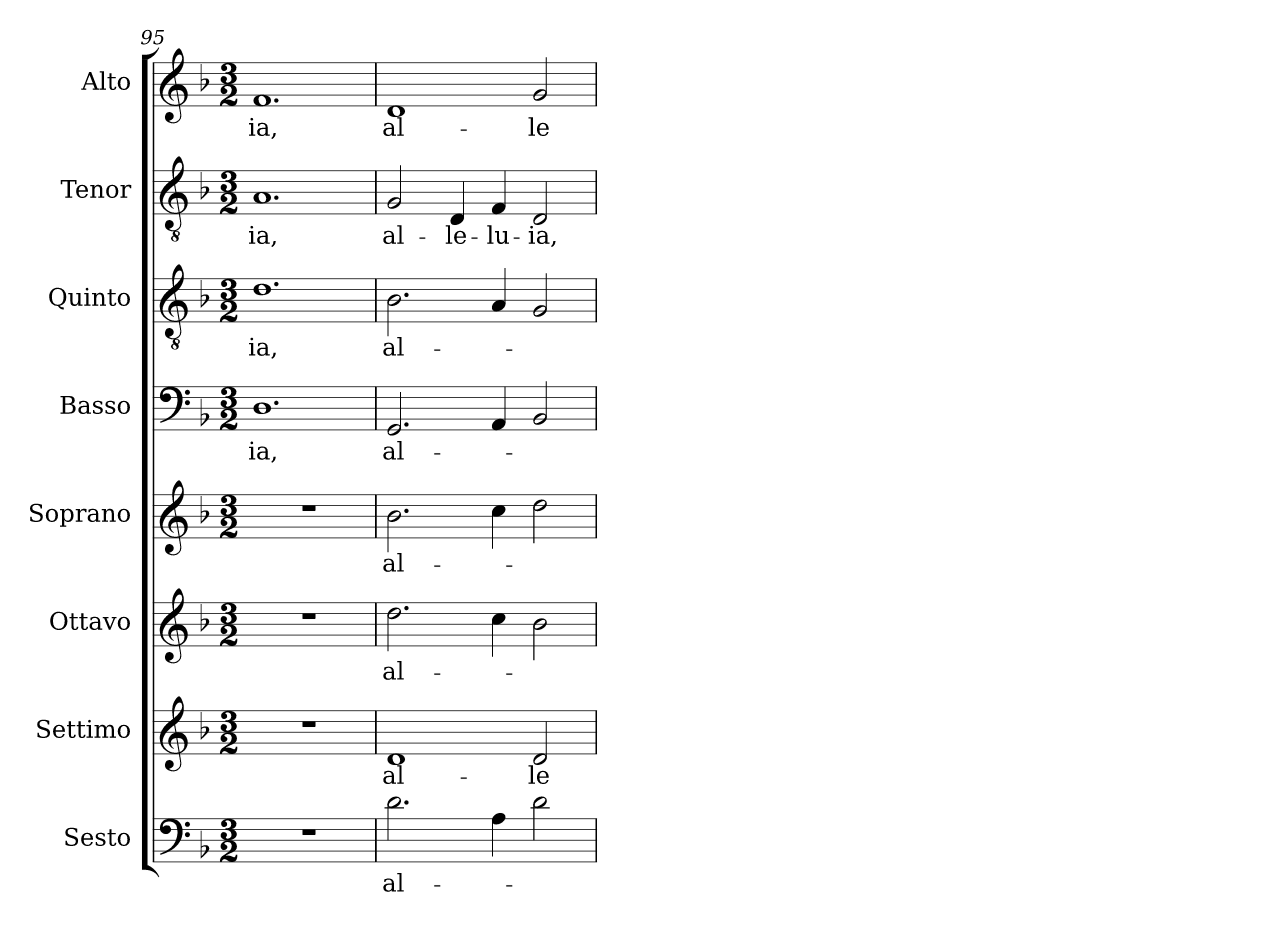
**kern	**text	**kern	**text	**kern	**text	**kern	**text	**kern	**text	**kern	**text	**kern	**text	**kern	**text
*part8	*part8	*part7	*part7	*part6	*part6	*part5	*part5	*part4	*part4	*part3	*part3	*part2	*part2	*part1	*part1
*staff8	*staff8	*staff7	*staff7	*staff6	*staff6	*staff5	*staff5	*staff4	*staff4	*staff3	*staff3	*staff2	*staff2	*staff1	*staff1
*I"Sesto	*	*I"Settimo	*	*I"Ottavo	*	*I"Soprano	*	*I"Basso	*	*I"Quinto	*	*I"Tenor	*	*I"Alto	*
*I'Ss.	*	*I'St.	*	*I'Ot.	*	*I'S.	*	*I'B.	*	*I'Q.	*	*I'T.	*	*I'A.	*
*clefF4	*	*clefG2	*	*clefG2	*	*clefG2	*	*clefF4	*	*clefGv2	*	*clefGv2	*	*clefG2	*
*	*	*	*	*	*	*	*	*	*	*ITrd7c12	*	*ITrd7c12	*	*	*
*k[b-]	*	*k[b-]	*	*k[b-]	*	*k[b-]	*	*k[b-]	*	*k[b-]	*	*k[b-]	*	*k[b-]	*
*F:	*	*F:	*	*F:	*	*F:	*	*F:	*	*F:	*	*F:	*	*F:	*
*M3/2	*	*M3/2	*	*M3/2	*	*M3/2	*	*M3/2	*	*M3/2	*	*M3/2	*	*M3/2	*
=95	=95	=95	=95	=95	=95	=95	=95	=95	=95	=95	=95	=95	=95	=95	=95
!LO:N:vis=1	!	!LO:N:vis=1	!	!LO:N:vis=1	!	!LO:N:vis=1	!	!	!	!	!	!	!	!	!
!	!	!	!	!	!	!	!	!	!LO:LY:b:color=#000000	!	!	!	!	!	!
!	!	!	!	!	!	!	!	!	!	!	!LO:LY:b:color=#000000	!	!	!	!
!	!	!	!	!	!	!	!	!	!	!	!	!	!LO:LY:b:color=#000000	!	!
!	!	!	!	!	!	!	!	!	!	!	!	!	!	!	!LO:LY:b:color=#000000
1.r	.	1.r	.	1.r	.	1.r	.	1.Di	-ia,	1.Di	-ia,	1.AAi	-ia,	1.fi	-ia,
!!LO:LB:g=z
=96	=96	=96	=96	=96	=96	=96	=96	=96	=96	=96	=96	=96	=96	=96	=96
!	!LO:LY:b:color=#000000	!	!	!	!	!	!	!	!	!	!	!	!	!	!
!	!	!	!LO:LY:b:color=#000000	!	!	!	!	!	!	!	!	!	!	!	!
!	!	!	!	!	!LO:LY:b:color=#000000	!	!	!	!	!	!	!	!	!	!
!	!	!	!	!	!	!	!LO:LY:b:color=#000000	!	!	!	!	!	!	!	!
!	!	!	!	!	!	!	!	!	!LO:LY:b:color=#000000	!	!	!	!	!	!
!	!	!	!	!	!	!	!	!	!	!	!LO:LY:b:color=#000000	!	!	!	!
!	!	!	!	!	!	!	!	!	!	!	!	!	!LO:LY:b:color=#000000	!	!
!	!	!	!	!	!	!	!	!	!	!	!	!	!	!	!LO:LY:b:color=#000000
2.di\	al-	1di	al-	2.ddi\	al-	2.b-i\	al-	2.GGi/	al-	2.BB-i\	al-	2GGi/	al-	1di	al-
!	!	!	!	!	!	!	!	!	!	!	!	!	!LO:LY:b:color=#000000	!	!
.	.	.	.	.	.	.	.	.	.	.	.	4DDi/	-le-	.	.
!	!	!	!	!	!	!	!	!	!	!	!	!	!LO:LY:b:color=#000000	!	!
4Ai\	.	.	.	4cci\	.	4cci\	.	4AAi/	.	4AAi/	.	4FFi/	-lu-	.	.
!	!	!	!LO:LY:b:color=#000000	!	!	!	!	!	!	!	!	!	!	!	!
!	!	!	!	!	!	!	!	!	!	!	!	!	!LO:LY:b:color=#000000	!	!
!	!	!	!	!	!	!	!	!	!	!	!	!	!	!	!LO:LY:b:color=#000000
2di\	.	2di/	-le-	2b-i\	.	2ddi\	.	2BB-i/	.	2GGi/	.	2DDi/	-ia,	2gi/	-le-
=	=	=	=	=	=	=	=	=	=	=	=	=	=	=	=
*-	*-	*-	*-	*-	*-	*-	*-	*-	*-	*-	*-	*-	*-	*-	*-
